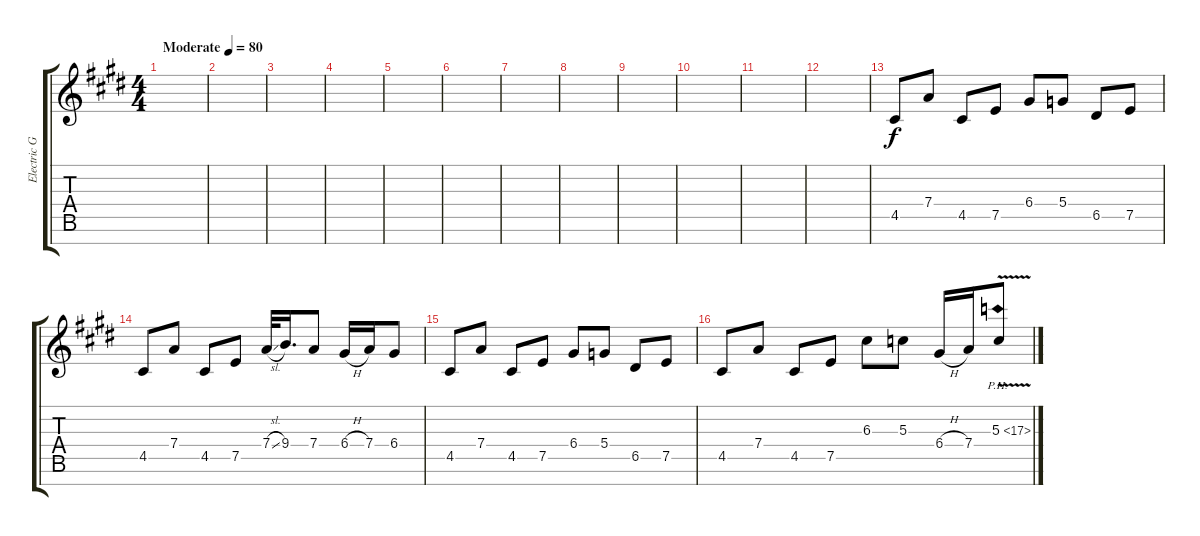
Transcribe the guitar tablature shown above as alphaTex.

\track ("Electric Guitar 2" "Electric G") {instrument distortionguitar}
\staff {score tabs}
\tuning (E4 B3 G3 D3 A2 E2 B1) {hide}
\ts (4 4)
\tempo (80 "Moderate")
\clef g2
\ks e
|
|
|
|
|
|
|
|
|
|
|
|
4.5.8 7.4.8 4.5.8 7.5.8 6.4.8 5.4.8 6.5.8 7.5.8 |
4.5.8 7.4.8 4.5.8 7.5.8 7.4{sl}.32 9.4.16{d} 7.4.8 6.4{h}.16 7.4.16 6.4.8 |
4.5.8 7.4.8 4.5.8 7.5.8 6.4.8 5.4.8 6.5.8 7.5.8 |
4.5.8 7.4.8 4.5.8 7.5.8 6.3.8 5.3.8 6.4{h}.16 7.4.16 5.3{ph 12 v}.8
